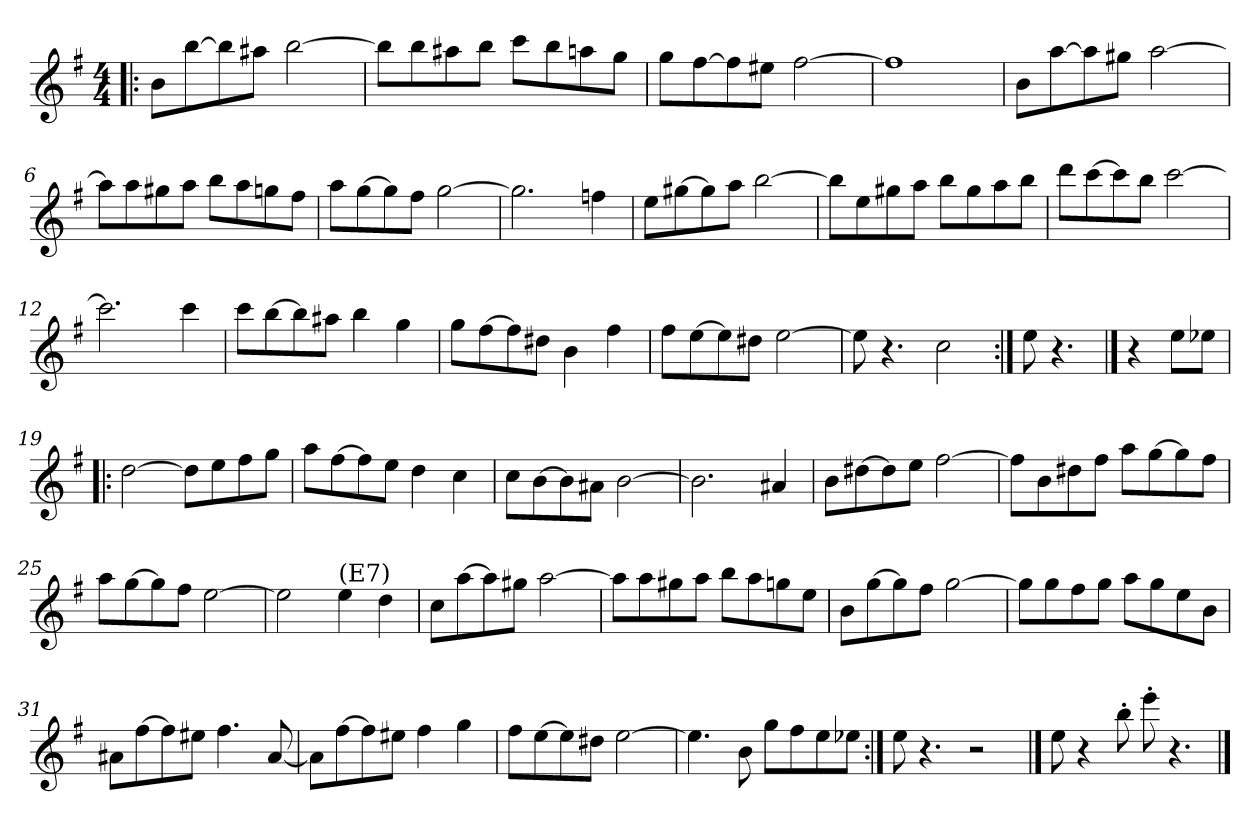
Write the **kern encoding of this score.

**kern
*part1
*staff1
*clefG2
*k[f#]
*e:
*M4/4
=1!|:
8b\L
[8bb\
8bb\]
8aa#X\J
[2bb\
=2
8bb\L]
8bb\
8aa#X\
8bb\J
8ccc\L
8bb\
8aan\
8gg\J
=3
8gg\L
[8ff#\
8ff#\]
8ee#X\J
[2ff#\
=4
1ff#]
=5
8b\L
[8aa\
8aa\]
8gg#X\J
[2aa\
!!LO:LB:g=z
=6
8aa\L]
8aa\
8gg#X\
8aa\J
8bb\L
8aa\
8ggn\
8ff#\J
=7
8aa\L
[8gg\
8gg\]
8ff#\J
[2gg\
=8
2.gg\]
4ffn\
=9
8ee\L
[8gg#X\
8gg#\]
8aa\J
[2bb\
=10
8bb\L]
8ee\
8gg#X\
8aa\J
8bb\L
8gg#\
8aa\
8bb\J
=11
8ddd\L
[8ccc\
8ccc\]
8bb\J
[2ccc\
!!LO:LB:g=z
=12
2.ccc\]
4ccc\
=13
8ccc\L
[8bb\
8bb\]
8aa#X\J
4bb\
4gg\
=14
8gg\L
[8ff#\
8ff#\]
8dd#X\J
4b\
4ff#\
=15
8ff#\L
[8ee\
8ee\]
8dd#X\J
[2ee\
=16
8ee\]
4.r
2cc\
=17:|!
8ee\
4.r
==18
4r
8ee\L
8ee-X\J
=19!|:
[2dd\
8dd\L]
8ee\
8ff#\
8gg\J
!!LO:LB:g=z
=20
8aa\L
[8ff#\
8ff#\]
8ee\J
4dd\
4cc\
=21
8cc\L
[8b\
8b\]
8a#X\J
[2b\
=22
2.b\]
4a#X/
=23
8b\L
[8dd#X\
8dd#\]
8ee\J
[2ff#\
=24
8ff#\L]
8b\
8dd#X\
8ff#\J
8aa\L
[8gg\
8gg\]
8ff#\J
=25
8aa\L
[8gg\
8gg\]
8ff#\J
[2ee\
=26
2ee\]
!LO:TX:a:t=(E7)
4ee\
4dd\
!!LO:LB:g=z
=27
8cc\L
[8aa\
8aa\]
8gg#X\J
[2aa\
=28
8aa\L]
8aa\
8gg#X\
8aa\J
8bb\L
8aa\
8ggn\
8ee\J
=29
8b\L
[8gg\
8gg\]
8ff#\J
[2gg\
=30
8gg\L]
8gg\
8ff#\
8gg\J
8aa\L
8gg\
8ee\
8b\J
=31
8a#X\L
[8ff#\
8ff#\]
8ee#X\J
4.ff#\
[8a#/
!!LO:LB:g=z
=32
8a#\L]
[8ff#\
8ff#\]
8ee#X\J
4ff#\
4gg\
=33
8ff#\L
[8ee\
8ee\]
8dd#X\J
[2ee\
=34
4.ee\]
8b\
8gg\L
8ff#\
8ee\
8ee-X\J
=35:|!
8ee\
4.r
2r
==36
8ee\
4r
8bb'\
8eee'\
4.r
==
*-
